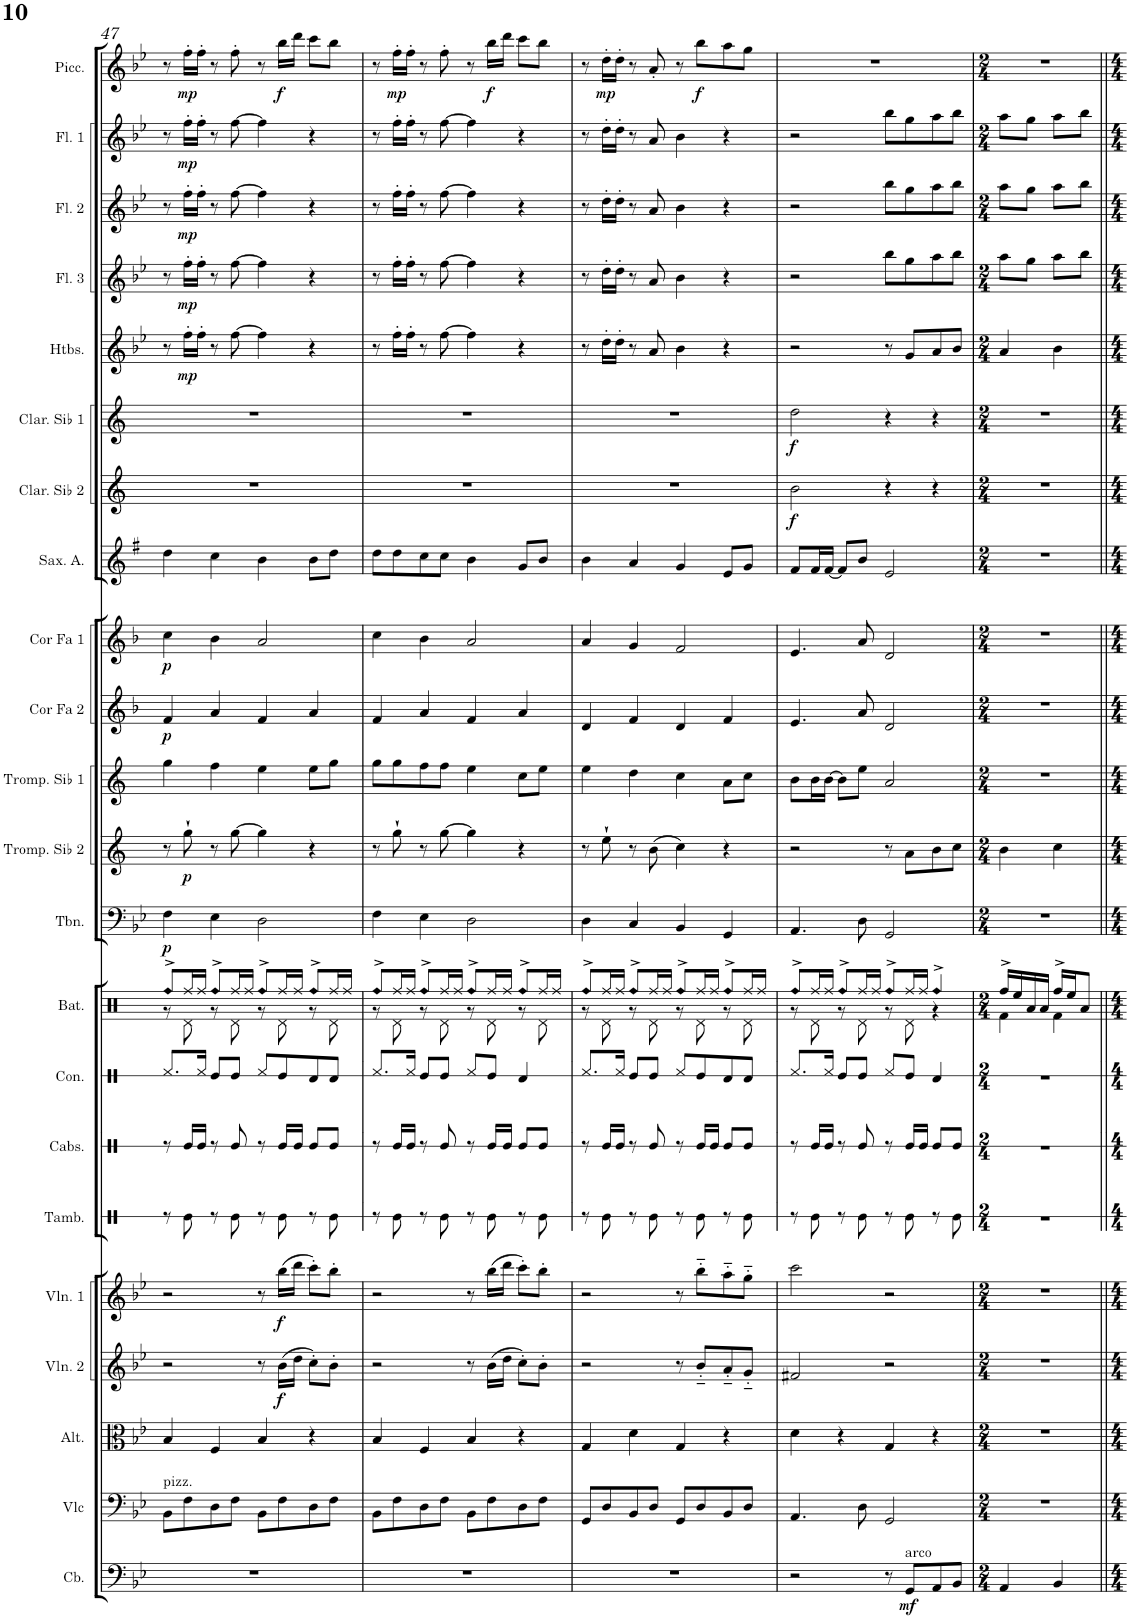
**kern	**dynam	**kern	**kern	**kern	**dynam	**kern	**dynam	**kern	**dynam	**kern	**dynam	**kern	**kern	**dynam	**kern	**dynam	**kern	**kern	**dynam	**kern	**dynam	**kern	**dynam	**kern	**dynam	**kern	**dynam	**kern	**dynam	**kern	**dynam
*part18	*part18	*part17	*part16	*part15	*part15	*part14	*part14	*part13	*part13	*part12	*part12	*part11	*part10	*part10	*part9	*part9	*part8	*part7	*part7	*part6	*part6	*part5	*part5	*part4	*part4	*part3	*part3	*part2	*part2	*part1	*part1
*staff18	*staff18	*staff17	*staff16	*staff15	*staff15	*staff14	*staff14	*staff13	*staff13	*staff12	*staff12	*staff11	*staff10	*staff10	*staff9	*staff9	*staff8	*staff7	*staff7	*staff6	*staff6	*staff5	*staff5	*staff4	*staff4	*staff3	*staff3	*staff2	*staff2	*staff1	*staff1
*I"Contrebasse	*	*I"Violoncelle	*I"Alto	*I"Violon 2	*	*I"Violon 1	*	*I"Trombone	*	*I"Trompette en Sib 2	*	*I"Trompette en Sib 1	*I"Cor en Fa 2	*	*I"Cor en Fa 1	*	*I"Saxophone Alto	*I"Clarinette en Sib 2	*	*I"Clarinette en Sib 1	*	*I"Hautbois	*	*I"Flûte 3	*	*I"Flûte 2	*	*I"Flûte 1	*	*I"Piccolo	*
*I'Cb.	*	*I'Vlc	*I'Alt.	*I'Vln. 2	*	*I'Vln. 1	*	*I'Tbn.	*	*I'Tromp. Sib 2	*	*I'Tromp. Sib 1	*I'Cor Fa 2	*	*I'Cor Fa 1	*	*I'Sax. A.	*I'Clar. Sib 2	*	*I'Clar. Sib 1	*	*I'Htbs.	*	*I'Fl. 3	*	*I'Fl. 2	*	*I'Fl. 1	*	*I'Picc.	*
!!LO:PB:g=z
*clefF4	*	*clefF4	*clefC3	*clefG2	*	*clefG2	*	*clefF4	*	*clefG2	*	*clefG2	*clefG2	*	*clefG2	*	*clefG2	*clefG2	*	*clefG2	*	*clefG2	*	*clefG2	*	*clefG2	*	*clefG2	*	*clefG2	*
*Trd7c12	*	*	*	*	*	*	*	*	*	*Trd1c2	*	*Trd1c2	*Trd4c7	*	*Trd4c7	*	*Trd5c9	*Trd1c2	*	*Trd1c2	*	*	*	*	*	*	*	*	*	*Trd-7c-12	*
*k[b-e-]	*	*k[b-e-]	*k[b-e-]	*k[b-e-]	*	*k[b-e-]	*	*k[b-e-]	*	*k[]	*	*k[]	*k[b-]	*	*k[b-]	*	*k[f#]	*k[]	*	*k[]	*	*k[b-e-]	*	*k[b-e-]	*	*k[b-e-]	*	*k[b-e-]	*	*k[b-e-]	*
*M4/4	*	*M4/4	*M4/4	*M4/4	*	*M4/4	*	*M4/4	*	*M4/4	*	*M4/4	*M4/4	*	*M4/4	*	*M4/4	*M4/4	*	*M4/4	*	*M4/4	*	*M4/4	*	*M4/4	*	*M4/4	*	*M4/4	*
=47	=47	=47	=47	=47	=47	=47	=47	=47	=47	=47	=47	=47	=47	=47	=47	=47	=47	=47	=47	=47	=47	=47	=47	=47	=47	=47	=47	=47	=47	=47	=47
!	!	!LO:TX:a:t=pizz.	!	!	!	!	!	!	!	!	!	!	!	!	!	!	!	!	!	!	!	!	!	!	!	!	!	!	!	!	!
!	!	!	!	!	!	!	!	!	!LO:DY:b	!	!	!	!	!LO:DY:b	!	!LO:DY:b	!	!	!	!	!	!	!	!	!	!	!	!	!	!	!
1r	.	8BB-\L	4B-/	2r	.	2r	.	4F\	p	8r	.	4gg\	4f/	p	4cc\	p	4dd\	1r	.	1r	.	8r	.	8r	.	8r	.	8r	.	8r	.
!	!	!	!	!	!	!	!	!	!	!	!LO:DY:b	!	!	!	!	!	!	!	!	!	!	!	!LO:DY:b	!	!LO:DY:b	!	!LO:DY:b	!	!LO:DY:b	!	!LO:DY:b
.	.	8F\	.	.	.	.	.	.	.	8gg`\	p	.	.	.	.	.	.	.	.	.	.	16ff'\LL	mp	16ff'\LL	mp	16ff'\LL	mp	16ff'\LL	mp	16ff'\LL	mp
.	.	.	.	.	.	.	.	.	.	.	.	.	.	.	.	.	.	.	.	.	.	16ff'\JJ	.	16ff'\JJ	.	16ff'\JJ	.	16ff'\JJ	.	16ff'\JJ	.
.	.	8D\	4F/	.	.	.	.	4E-\	.	8r	.	4ff\	4a/	.	4b-\	.	4cc\	.	.	.	.	8r	.	8r	.	8r	.	8r	.	8r	.
.	.	8F\J	.	.	.	.	.	.	.	[8gg\	.	.	.	.	.	.	.	.	.	.	.	[8ff\	.	[8ff\	.	[8ff\	.	[8ff\	.	8ff'\	.
.	.	8BB-\L	4B-/	8r	.	8r	.	2D\	.	4gg\]	.	4ee\	4f/	.	2a/	.	4b\	.	.	.	.	4ff\]	.	4ff\]	.	4ff\]	.	4ff\]	.	8r	.
!	!	!	!	!	!LO:DY:b	!	!LO:DY:b	!	!	!	!	!	!	!	!	!	!	!	!	!	!	!	!	!	!	!	!	!	!	!	!LO:DY:b
.	.	8F\	.	(16b-\LL	f	(16bb-\LL	f	.	.	.	.	.	.	.	.	.	.	.	.	.	.	.	.	.	.	.	.	.	.	16bb-\LL	f
.	.	.	.	16dd\JJ	.	16ddd\JJ	.	.	.	.	.	.	.	.	.	.	.	.	.	.	.	.	.	.	.	.	.	.	.	16ddd\JJ	.
.	.	8D\	4r	8cc'\L)	.	8ccc'\L)	.	.	.	4r	.	8ee\L	4a/	.	.	.	8b\L	.	.	.	.	4r	.	4r	.	4r	.	4r	.	8ccc\L	.
.	.	8F\J	.	8b-'\J	.	8bb-'\J	.	.	.	.	.	8gg\J	.	.	.	.	8dd\J	.	.	.	.	.	.	.	.	.	.	.	.	8bb-\J	.
=48	=48	=48	=48	=48	=48	=48	=48	=48	=48	=48	=48	=48	=48	=48	=48	=48	=48	=48	=48	=48	=48	=48	=48	=48	=48	=48	=48	=48	=48	=48	=48
1r	.	8BB-\L	4B-/	2r	.	2r	.	4F\	.	8r	.	8gg\L	4f/	.	4cc\	.	8dd\L	1r	.	1r	.	8r	.	8r	.	8r	.	8r	.	8r	.
!	!	!	!	!	!	!	!	!	!	!	!	!	!	!	!	!	!	!	!	!	!	!	!	!	!	!	!	!	!	!	!LO:DY:b
.	.	8F\	.	.	.	.	.	.	.	8gg`\	.	8gg\	.	.	.	.	8dd\	.	.	.	.	16ff'\LL	.	16ff'\LL	.	16ff'\LL	.	16ff'\LL	.	16ff'\LL	mp
.	.	.	.	.	.	.	.	.	.	.	.	.	.	.	.	.	.	.	.	.	.	16ff'\JJ	.	16ff'\JJ	.	16ff'\JJ	.	16ff'\JJ	.	16ff'\JJ	.
.	.	8D\	4F/	.	.	.	.	4E-\	.	8r	.	8ff\	4a/	.	4b-\	.	8cc\	.	.	.	.	8r	.	8r	.	8r	.	8r	.	8r	.
.	.	8F\J	.	.	.	.	.	.	.	[8gg\	.	8ff\J	.	.	.	.	8cc\J	.	.	.	.	[8ff\	.	[8ff\	.	[8ff\	.	[8ff\	.	8ff'\	.
.	.	8BB-\L	4B-/	8r	.	8r	.	2D\	.	4gg\]	.	4ee\	4f/	.	2a/	.	4b\	.	.	.	.	4ff\]	.	4ff\]	.	4ff\]	.	4ff\]	.	8r	.
!	!	!	!	!	!	!	!	!	!	!	!	!	!	!	!	!	!	!	!	!	!	!	!	!	!	!	!	!	!	!	!LO:DY:b
.	.	8F\	.	(16b-\LL	.	(16bb-\LL	.	.	.	.	.	.	.	.	.	.	.	.	.	.	.	.	.	.	.	.	.	.	.	16bb-\LL	f
.	.	.	.	16dd\JJ	.	16ddd\JJ	.	.	.	.	.	.	.	.	.	.	.	.	.	.	.	.	.	.	.	.	.	.	.	16ddd\JJ	.
.	.	8D\	4r	8cc'\L)	.	8ccc'\L)	.	.	.	4r	.	8cc\L	4a/	.	.	.	8g/L	.	.	.	.	4r	.	4r	.	4r	.	4r	.	8ccc\L	.
.	.	8F\J	.	8b-'\J	.	8bb-'\J	.	.	.	.	.	8ee\J	.	.	.	.	8b/J	.	.	.	.	.	.	.	.	.	.	.	.	8bb-\J	.
=49	=49	=49	=49	=49	=49	=49	=49	=49	=49	=49	=49	=49	=49	=49	=49	=49	=49	=49	=49	=49	=49	=49	=49	=49	=49	=49	=49	=49	=49	=49	=49
1r	.	8GG/L	4G/	2r	.	2r	.	4D\	.	8r	.	4ee\	4d/	.	4a/	.	4b\	1r	.	1r	.	8r	.	8r	.	8r	.	8r	.	8r	.
!	!	!	!	!	!	!	!	!	!	!	!	!	!	!	!	!	!	!	!	!	!	!	!	!	!	!	!	!	!	!	!LO:DY:b
.	.	8D/	.	.	.	.	.	.	.	8ee`\	.	.	.	.	.	.	.	.	.	.	.	16dd'\LL	.	16dd'\LL	.	16dd'\LL	.	16dd'\LL	.	16dd'\LL	mp
.	.	.	.	.	.	.	.	.	.	.	.	.	.	.	.	.	.	.	.	.	.	16dd'\JJ	.	16dd'\JJ	.	16dd'\JJ	.	16dd'\JJ	.	16dd'\JJ	.
.	.	8BB-/	4d\	.	.	.	.	4C/	.	8r	.	4dd\	4f/	.	4g/	.	4a/	.	.	.	.	8r	.	8r	.	8r	.	8r	.	8r	.
.	.	8D/J	.	.	.	.	.	.	.	(8b\	.	.	.	.	.	.	.	.	.	.	.	8a/	.	8a/	.	8a/	.	8a/	.	8a'/	.
.	.	8GG/L	4G/	8r	.	8r	.	4BB-/	.	4cc\)	.	4cc\	4d/	.	2f/	.	4g/	.	.	.	.	4b-\	.	4b-\	.	4b-\	.	4b-\	.	8r	.
!	!	!	!	!	!	!	!	!	!	!	!	!	!	!	!	!	!	!	!	!	!	!	!	!	!	!	!	!	!	!	!LO:DY:b
.	.	8D/	.	8b-'~/L	.	8bb-'~\L	.	.	.	.	.	.	.	.	.	.	.	.	.	.	.	.	.	.	.	.	.	.	.	8bb-\L	f
.	.	8BB-/	4r	8a'~/	.	8aa'~\	.	4GG/	.	4r	.	8a\L	4f/	.	.	.	8e/L	.	.	.	.	4r	.	4r	.	4r	.	4r	.	8aa\	.
.	.	8D/J	.	8g'~/J	.	8gg'~\J	.	.	.	.	.	8cc\J	.	.	.	.	8g/J	.	.	.	.	.	.	.	.	.	.	.	.	8gg\J	.
=50	=50	=50	=50	=50	=50	=50	=50	=50	=50	=50	=50	=50	=50	=50	=50	=50	=50	=50	=50	=50	=50	=50	=50	=50	=50	=50	=50	=50	=50	=50	=50
!	!	!	!	!	!	!	!	!	!	!	!	!	!	!	!	!	!	!	!LO:DY:b	!	!LO:DY:b	!	!	!	!	!	!	!	!	!	!
2r	.	4.AA/	4d\	2f#X/	.	2ccc\	.	4.AA/	.	2r	.	8b\L	4.e/	.	4.e/	.	8f#/L	2b\	f	2dd\	f	2r	.	2r	.	2r	.	2r	.	1r	.
.	.	.	.	.	.	.	.	.	.	.	.	16b\L	.	.	.	.	16f#/L	.	.	.	.	.	.	.	.	.	.	.	.	.	.
.	.	.	.	.	.	.	.	.	.	.	.	[16b\JJ	.	.	.	.	[16f#/JJ	.	.	.	.	.	.	.	.	.	.	.	.	.	.
.	.	.	4r	.	.	.	.	.	.	.	.	8b\L]	.	.	.	.	8f#/L]	.	.	.	.	.	.	.	.	.	.	.	.	.	.
.	.	8D\	.	.	.	.	.	8D\	.	.	.	8ee\J	8a/	.	8a/	.	8b/J	.	.	.	.	.	.	.	.	.	.	.	.	.	.
8r	.	2GG/	4G/	2r	.	2r	.	2GG/	.	8r	.	2a/	2d/	.	2d/	.	2e/	4r	.	4r	.	8r	.	8bb-\L	.	8bb-\L	.	8bb-\L	.	.	.
!LO:TX:a:t=arco	!	!	!	!	!	!	!	!	!	!	!	!	!	!	!	!	!	!	!	!	!	!	!	!	!	!	!	!	!	!	!
!	!LO:DY:b	!	!	!	!	!	!	!	!	!	!	!	!	!	!	!	!	!	!	!	!	!	!	!	!	!	!	!	!	!	!
8GG/L	mf	.	.	.	.	.	.	.	.	8a\L	.	.	.	.	.	.	.	.	.	.	.	8g/L	.	8gg\	.	8gg\	.	8gg\	.	.	.
8AA/	.	.	4r	.	.	.	.	.	.	8b\	.	.	.	.	.	.	.	4r	.	4r	.	8a/	.	8aa\	.	8aa\	.	8aa\	.	.	.
8BB-/J	.	.	.	.	.	.	.	.	.	8cc\J	.	.	.	.	.	.	.	.	.	.	.	8b-/J	.	8bb-\J	.	8bb-\J	.	8bb-\J	.	.	.
=51	=51	=51	=51	=51	=51	=51	=51	=51	=51	=51	=51	=51	=51	=51	=51	=51	=51	=51	=51	=51	=51	=51	=51	=51	=51	=51	=51	=51	=51	=51	=51
*M2/4	*	*M2/4	*M2/4	*M2/4	*	*M2/4	*	*M2/4	*	*M2/4	*	*M2/4	*M2/4	*	*M2/4	*	*M2/4	*M2/4	*	*M2/4	*	*M2/4	*	*M2/4	*	*M2/4	*	*M2/4	*	*M2/4	*
4AA/	.	2r	2r	2r	.	2r	.	2r	.	4b\	.	2r	2r	.	2r	.	2r	2r	.	2r	.	4a/	.	8aa\L	.	8aa\L	.	8aa\L	.	2r	.
.	.	.	.	.	.	.	.	.	.	.	.	.	.	.	.	.	.	.	.	.	.	.	.	8gg\J	.	8gg\J	.	8gg\J	.	.	.
4BB-/	.	.	.	.	.	.	.	.	.	4cc\	.	.	.	.	.	.	.	.	.	.	.	4b-\	.	8aa\L	.	8aa\L	.	8aa\L	.	.	.
.	.	.	.	.	.	.	.	.	.	.	.	.	.	.	.	.	.	.	.	.	.	.	.	8bb-\J	.	8bb-\J	.	8bb-\J	.	.	.
=||	=||	=||	=||	=||	=||	=||	=||	=||	=||	=||	=||	=||	=||	=||	=||	=||	=||	=||	=||	=||	=||	=||	=||	=||	=||	=||	=||	=||	=||	=||	=||
*-	*-	*-	*-	*-	*-	*-	*-	*-	*-	*-	*-	*-	*-	*-	*-	*-	*-	*-	*-	*-	*-	*-	*-	*-	*-	*-	*-	*-	*-	*-	*-
